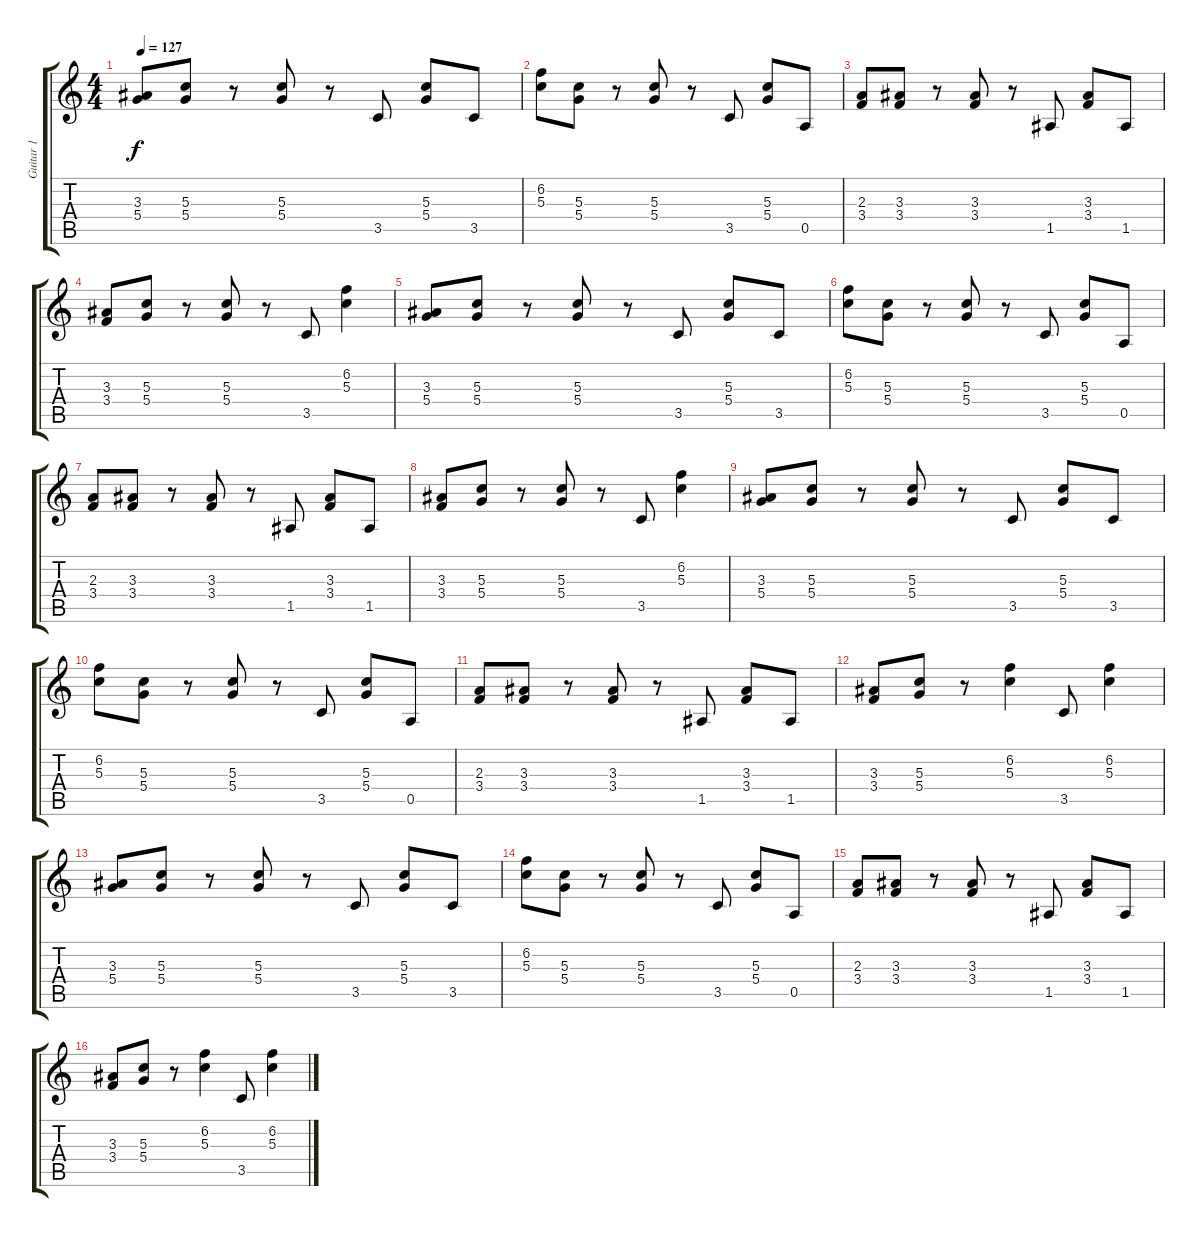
\track ("Guitar 1" "Guitar 1") {instrument overdrivenguitar}
\staff {score tabs}
\tuning (E4 B3 G3 D3 A2 E2) {hide}
\ts (4 4)
\tempo 127
\clef g2
\ks c
(3.3 5.4).8{dy f instrument overdrivenguitar} (5.3 5.4).8 r.8 (5.3 5.4).8 r.8 3.5.8 (5.3 5.4).8 3.5.8 |
(6.2 5.3).8 (5.3 5.4).8 r.8 (5.3 5.4).8 r.8 3.5.8 (5.3 5.4).8 0.5.8 |
(2.3 3.4).8 (3.3 3.4).8 r.8 (3.3 3.4).8 r.8 1.5.8 (3.3 3.4).8 1.5.8 |
(3.3 3.4).8 (5.3 5.4).8 r.8 (5.3 5.4).8 r.8 3.5.8 (6.2 5.3).4 |
(3.3 5.4).8 (5.3 5.4).8 r.8 (5.3 5.4).8 r.8 3.5.8 (5.3 5.4).8 3.5.8 |
(6.2 5.3).8 (5.3 5.4).8 r.8 (5.3 5.4).8 r.8 3.5.8 (5.3 5.4).8 0.5.8 |
(2.3 3.4).8 (3.3 3.4).8 r.8 (3.3 3.4).8 r.8 1.5.8 (3.3 3.4).8 1.5.8 |
(3.3 3.4).8 (5.3 5.4).8 r.8 (5.3 5.4).8 r.8 3.5.8 (6.2 5.3).4 |
(3.3 5.4).8 (5.3 5.4).8 r.8 (5.3 5.4).8 r.8 3.5.8 (5.3 5.4).8 3.5.8 |
(6.2 5.3).8 (5.3 5.4).8 r.8 (5.3 5.4).8 r.8 3.5.8 (5.3 5.4).8 0.5.8 |
(2.3 3.4).8 (3.3 3.4).8 r.8 (3.3 3.4).8 r.8 1.5.8 (3.3 3.4).8 1.5.8 |
(3.3 3.4).8 (5.3 5.4).8 r.8 (6.2 5.3).4 3.5.8 (6.2 5.3).4 |
(3.3 5.4).8 (5.3 5.4).8 r.8 (5.3 5.4).8 r.8 3.5.8 (5.3 5.4).8 3.5.8 |
(6.2 5.3).8 (5.3 5.4).8 r.8 (5.3 5.4).8 r.8 3.5.8 (5.3 5.4).8 0.5.8 |
(2.3 3.4).8 (3.3 3.4).8 r.8 (3.3 3.4).8 r.8 1.5.8 (3.3 3.4).8 1.5.8 |
(3.3 3.4).8 (5.3 5.4).8 r.8 (6.2 5.3).4 3.5.8 (6.2 5.3).4
